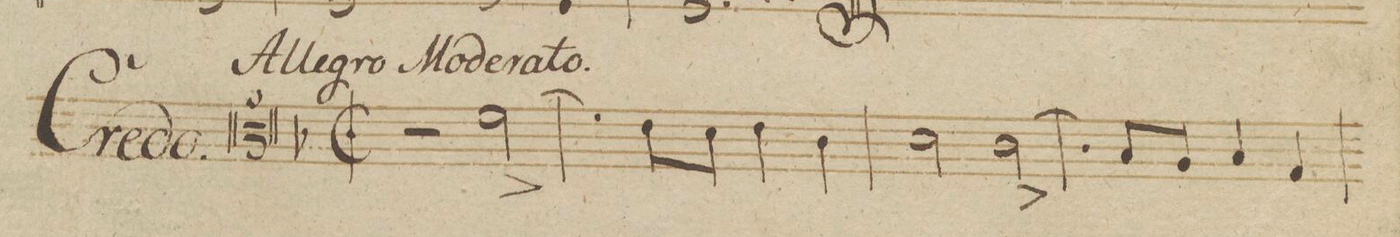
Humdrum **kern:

**kern	**dynam
*I"Viola.	*
*clefC3	*
*k[b-]	*
*met(c|)	*
*M2/2	*
*2\right	*
2r	.
[2f^<\	.
=2	=2
4f\]	.
8e\L	.
8d\J	.
4e\	.
4d\	.
=3	=3
2d\	.
[2c^<\	.
=4	=4
4c\]	.
8B-/L	.
8A/J	.
4B-/	.
4G/	.
=5	=5
*-	*-
